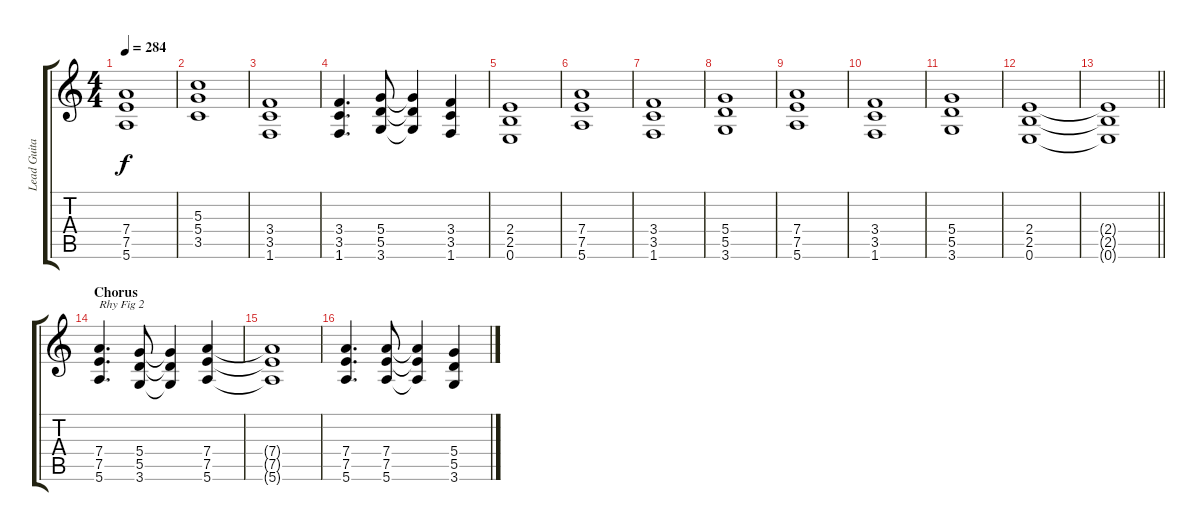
\track ("Lead Guitar 1" "Lead Guita") {instrument overdrivenguitar}
\staff {score tabs}
\tuning (E4 B3 G3 D3 A2 E2) {hide}
\ts (4 4)
\tempo 284
\clef g2
\ks c
(7.4 7.5 5.6).1{dy f} |
(5.3 5.4 3.5).1 |
(3.4 3.5 1.6).1 |
(3.4 3.5 1.6).4{d} (5.4 5.5 3.6).8 (5.4{t} 5.5{t} 3.6{t}).4 (3.4 3.5 1.6).4 |
(2.4 2.5 0.6).1 |
(7.4 7.5 5.6).1 |
(3.4 3.5 1.6).1 |
(5.4 5.5 3.6).1 |
(7.4 7.5 5.6).1 |
(3.4 3.5 1.6).1 |
(5.4 5.5 3.6).1 |
(2.4 2.5 0.6).1 |
\barLineRight lightlight
(2.4{t} 2.5{t} 0.6{t}).1 |
\section ("" "Chorus")
(7.4 7.5 5.6).4{d txt "Rhy Fig 2"} (5.4 5.5 3.6).8 (5.4{t} 5.5{t} 3.6{t}).4 (7.4 7.5 5.6).4 |
(7.4{t} 7.5{t} 5.6{t}).1 |
(7.4 7.5 5.6).4{d} (7.4 7.5 5.6).8 (7.4{t} 7.5{t} 5.6{t}).4 (5.4 5.5 3.6).4
